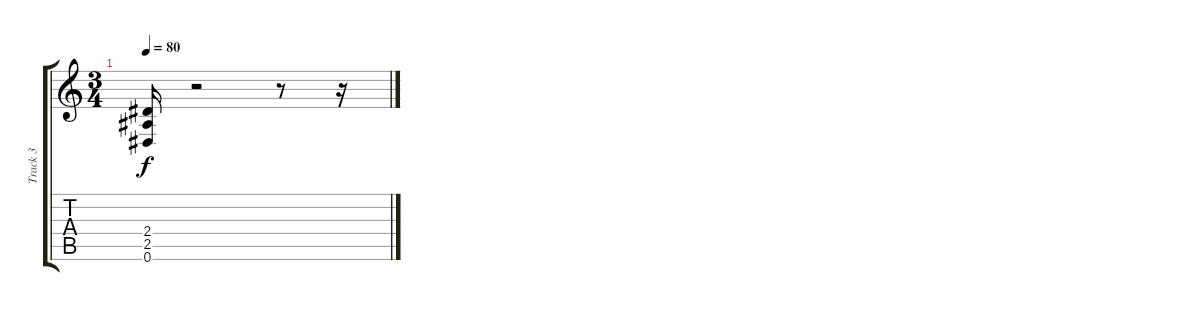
\track ("Track 3" "Track 3") {instrument overdrivenguitar}
\staff {score tabs}
\tuning (Eb4 Bb3 Gb3 Db3 Ab2 Eb2) {hide}
\ts (3 4)
\tempo 80
\clef g2
\ks c
(2.4 2.5 0.6).16{dy f} r.2 r.8 r.16
